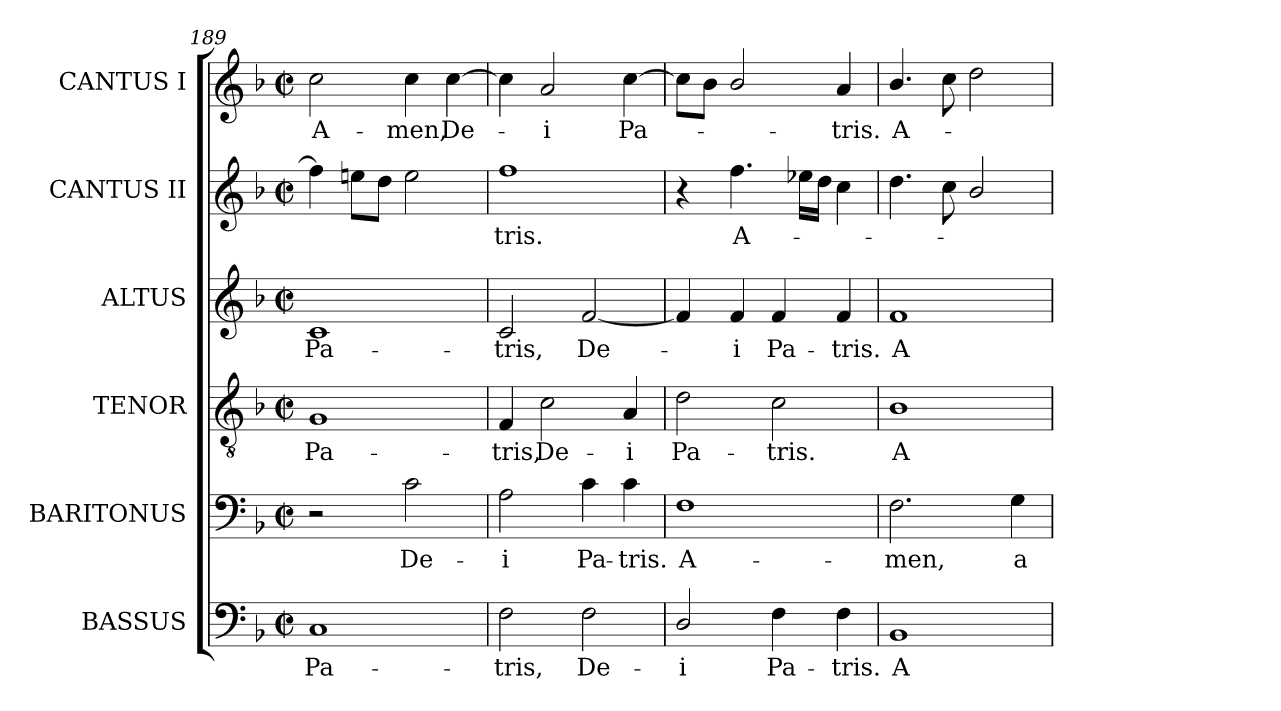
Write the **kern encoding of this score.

**kern	**text	**kern	**text	**kern	**text	**kern	**text	**kern	**text	**kern	**text
*part6	*part6	*part5	*part5	*part4	*part4	*part3	*part3	*part2	*part2	*part1	*part1
*staff6	*staff6	*staff5	*staff5	*staff4	*staff4	*staff3	*staff3	*staff2	*staff2	*staff1	*staff1
*I"BASSUS	*	*I"BARITONUS	*	*I"TENOR	*	*I"ALTUS	*	*I"CANTUS II	*	*I"CANTUS I	*
*I'B.	*	*I'Bar.	*	*I'T.	*	*I'A.	*	*	*	*	*
!!LO:PB:g=z
*clefF4	*	*clefF4	*	*clefGv2	*	*clefG2	*	*clefG2	*	*clefG2	*
*	*	*	*	*ITrd7c12	*	*	*	*	*	*	*
*k[b-]	*	*k[b-]	*	*k[b-]	*	*k[b-]	*	*k[b-]	*	*k[b-]	*
*F:	*	*F:	*	*F:	*	*F:	*	*F:	*	*F:	*
*M2/2	*	*M2/2	*	*M2/2	*	*M2/2	*	*M2/2	*	*M2/2	*
*met(c|)	*	*met(c|)	*	*met(c|)	*	*met(c|)	*	*met(c|)	*	*met(c|)	*
=189	=189	=189	=189	=189	=189	=189	=189	=189	=189	=189	=189
!	!LO:LY:b:color=#000000	!	!	!	!	!	!	!	!	!	!
!	!	!	!	!	!LO:LY:b:color=#000000	!	!	!	!	!	!
!	!	!	!	!	!	!	!LO:LY:b:color=#000000	!	!	!	!
!	!	!	!	!	!	!	!	!	!	!	!LO:LY:b:color=#000000
1Ci	Pa-	2r	.	1GGi	Pa-	1ci	Pa-	4ffi\]	.	2cci\	A-
.	.	.	.	.	.	.	.	8eeni\L	.	.	.
.	.	.	.	.	.	.	.	8ddi\J	.	.	.
!	!	!	!LO:LY:b:color=#000000	!	!	!	!	!	!	!	!
!	!	!	!	!	!	!	!	!	!	!	!LO:LY:b:color=#000000
.	.	2ci\	De-	.	.	.	.	2eei\	.	4cci\	-men,
!	!	!	!	!	!	!	!	!	!	!	!LO:LY:b:color=#000000
.	.	.	.	.	.	.	.	.	.	[4cci\	De-
=190	=190	=190	=190	=190	=190	=190	=190	=190	=190	=190	=190
!	!LO:LY:b:color=#000000	!	!	!	!	!	!	!	!	!	!
!	!	!	!LO:LY:b:color=#000000	!	!	!	!	!	!	!	!
!	!	!	!	!	!LO:LY:b:color=#000000	!	!	!	!	!	!
!	!	!	!	!	!	!	!LO:LY:b:color=#000000	!	!	!	!
!	!	!	!	!	!	!	!	!	!LO:LY:b:color=#000000	!	!
2Fi\	-tris,	2Ai\	-i	4FFi/	-tris,	2ci/	-tris,	1ffi	-tris.	4cci\]	.
!	!	!	!	!	!LO:LY:b:color=#000000	!	!	!	!	!	!
!	!	!	!	!	!	!	!	!	!	!	!LO:LY:b:color=#000000
.	.	.	.	2Ci\	De-	.	.	.	.	2ai/	-i
!	!LO:LY:b:color=#000000	!	!	!	!	!	!	!	!	!	!
!	!	!	!LO:LY:b:color=#000000	!	!	!	!	!	!	!	!
!	!	!	!	!	!	!	!LO:LY:b:color=#000000	!	!	!	!
2Fi\	De-	4ci\	Pa-	.	.	[2fi/	De-	.	.	.	.
!	!	!	!LO:LY:b:color=#000000	!	!	!	!	!	!	!	!
!	!	!	!	!	!LO:LY:b:color=#000000	!	!	!	!	!	!
!	!	!	!	!	!	!	!	!	!	!	!LO:LY:b:color=#000000
.	.	4ci\	-tris.	4AAi/	-i	.	.	.	.	[4cci\	Pa-
=191	=191	=191	=191	=191	=191	=191	=191	=191	=191	=191	=191
!	!LO:LY:b:color=#000000	!	!	!	!	!	!	!	!	!	!
!	!	!	!LO:LY:b:color=#000000	!	!	!	!	!	!	!	!
!	!	!	!	!	!LO:LY:b:color=#000000	!	!	!	!	!	!
2Di/	-i	1Fi	A-	2Di\	Pa-	4fi/]	.	4r	.	8cci\L]	.
.	.	.	.	.	.	.	.	.	.	8b-i\J	.
!	!	!	!	!	!	!	!LO:LY:b:color=#000000	!	!	!	!
!	!	!	!	!	!	!	!	!	!LO:LY:b:color=#000000	!	!
.	.	.	.	.	.	4fi/	-i	4.ffi\	A-	2b-i/	.
!	!LO:LY:b:color=#000000	!	!	!	!	!	!	!	!	!	!
!	!	!	!	!	!LO:LY:b:color=#000000	!	!	!	!	!	!
!	!	!	!	!	!	!	!LO:LY:b:color=#000000	!	!	!	!
4Fi\	Pa-	.	.	2Ci\	-tris.	4fi/	Pa-	.	.	.	.
.	.	.	.	.	.	.	.	16ee-Xi\LL	.	.	.
.	.	.	.	.	.	.	.	16ddi\JJ	.	.	.
!	!LO:LY:b:color=#000000	!	!	!	!	!	!	!	!	!	!
!	!	!	!	!	!	!	!LO:LY:b:color=#000000	!	!	!	!
!	!	!	!	!	!	!	!	!	!	!	!LO:LY:b:color=#000000
4Fi\	-tris.	.	.	.	.	4fi/	-tris.	4cci\	.	4ai/	-tris.
=192	=192	=192	=192	=192	=192	=192	=192	=192	=192	=192	=192
!	!LO:LY:b:color=#000000	!	!	!	!	!	!	!	!	!	!
!	!	!	!LO:LY:b:color=#000000	!	!	!	!	!	!	!	!
!	!	!	!	!	!LO:LY:b:color=#000000	!	!	!	!	!	!
!	!	!	!	!	!	!	!LO:LY:b:color=#000000	!	!	!	!
!	!	!	!	!	!	!	!	!	!	!	!LO:LY:b:color=#000000
1BB-i	A-	2.Fi\	-men,	1BB-i	A-	1fi	A-	4.ddi\	.	4.b-i/	A-
.	.	.	.	.	.	.	.	8cci\	.	8cci\	.
.	.	.	.	.	.	.	.	2b-i/	.	2ddi\	.
!	!	!	!LO:LY:b:color=#000000	!	!	!	!	!	!	!	!
.	.	4Gi\	a-	.	.	.	.	.	.	.	.
=	=	=	=	=	=	=	=	=	=	=	=
*-	*-	*-	*-	*-	*-	*-	*-	*-	*-	*-	*-
